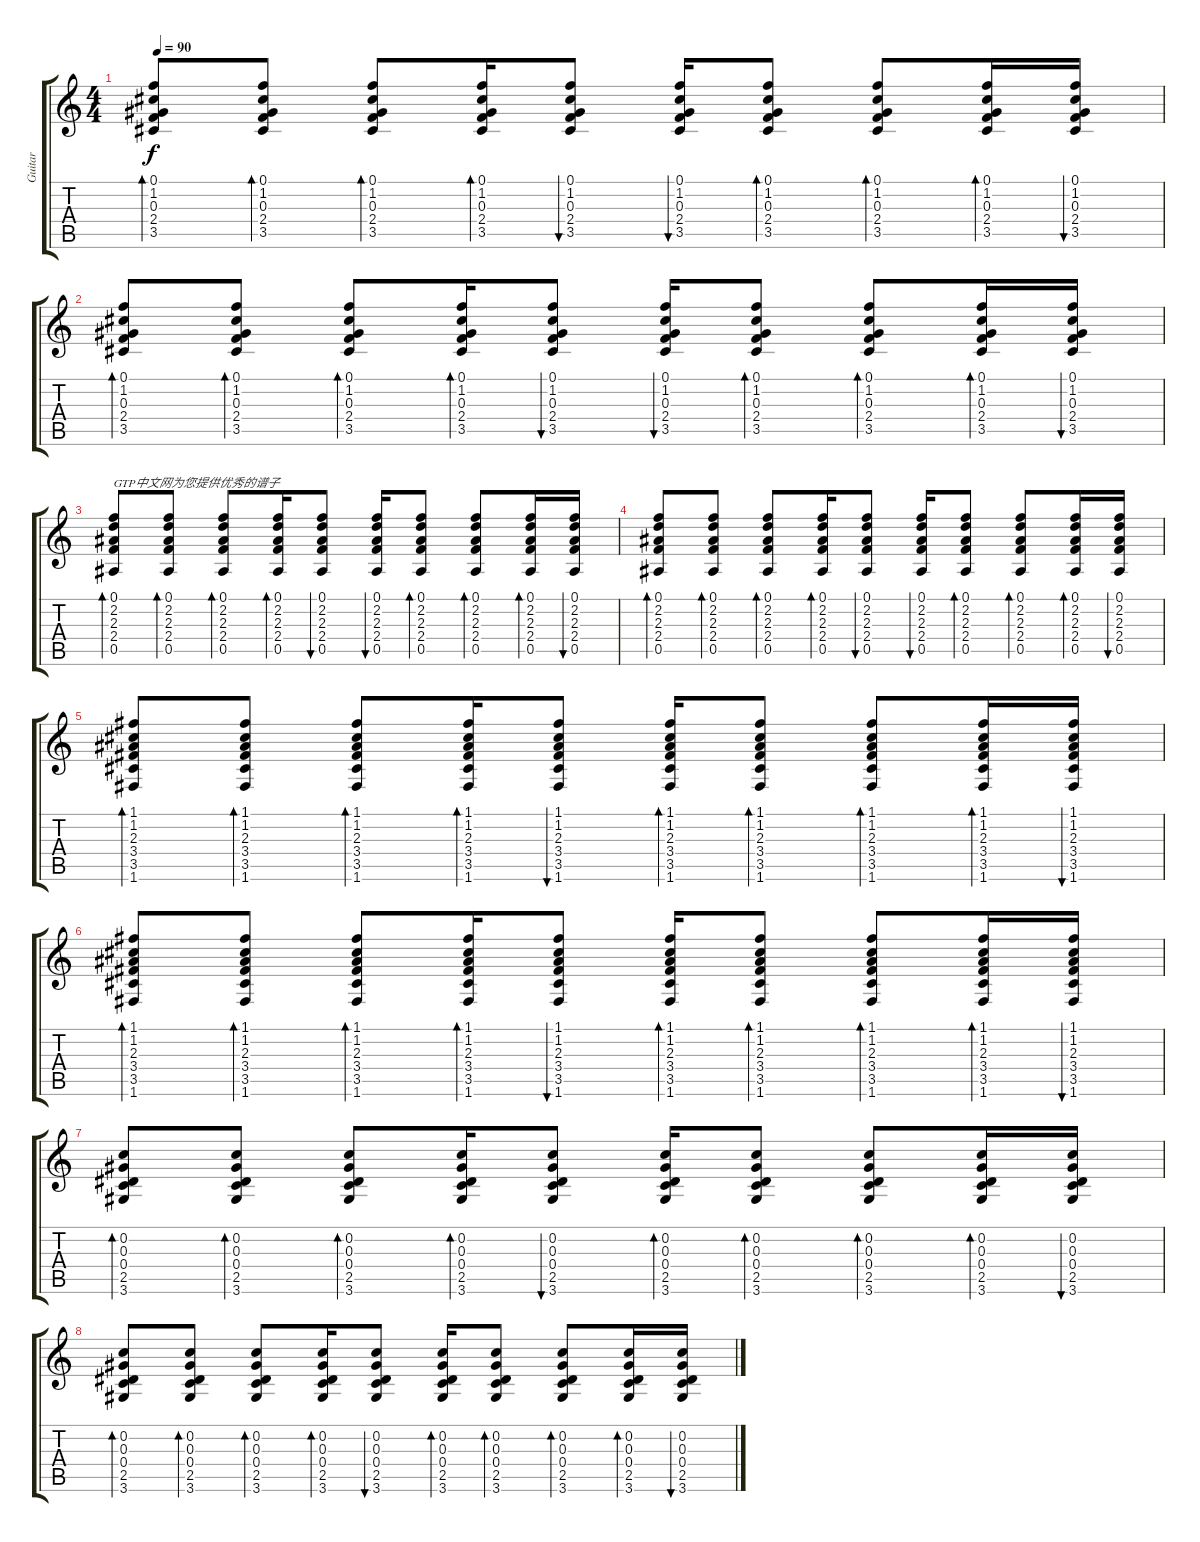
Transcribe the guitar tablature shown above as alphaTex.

\track ("Guitar" "Guitar") {instrument acousticguitarsteel}
\staff {score tabs}
\tuning (F4 C4 Ab3 Eb3 Bb2 F2) {hide}
\ts (4 4)
\tempo 90
\clef g2
\ks c
(0.1 1.2 0.3 2.4 3.5).8{bd 30 dy f} (0.1 1.2 0.3 2.4 3.5).8{bd 30} (0.1 1.2 0.3 2.4 3.5).8{bd 30} (0.1 1.2 0.3 2.4 3.5).16{bd 30} (0.1 1.2 0.3 2.4 3.5).8{bu 30} (0.1 1.2 0.3 2.4 3.5).16{bu 30} (0.1 1.2 0.3 2.4 3.5).8{bd 30} (0.1 1.2 0.3 2.4 3.5).8{bd 30} (0.1 1.2 0.3 2.4 3.5).16{bd 30} (0.1 1.2 0.3 2.4 3.5).16{bu 30} |
(0.1 1.2 0.3 2.4 3.5).8{bd 30} (0.1 1.2 0.3 2.4 3.5).8{bd 30} (0.1 1.2 0.3 2.4 3.5).8{bd 30} (0.1 1.2 0.3 2.4 3.5).16{bd 30} (0.1 1.2 0.3 2.4 3.5).8{bu 30} (0.1 1.2 0.3 2.4 3.5).16{bu 30} (0.1 1.2 0.3 2.4 3.5).8{bd 30} (0.1 1.2 0.3 2.4 3.5).8{bd 30} (0.1 1.2 0.3 2.4 3.5).16{bd 30} (0.1 1.2 0.3 2.4 3.5).16{bu 30} |
(0.1 2.2 2.3 2.4 0.5).8{bd 30 txt "GTP中文网为您提供优秀的谱子"} (0.1 2.2 2.3 2.4 0.5).8{bd 30} (0.1 2.2 2.3 2.4 0.5).8{bd 30} (0.1 2.2 2.3 2.4 0.5).16{bd 30} (0.1 2.2 2.3 2.4 0.5).8{bu 30} (0.1 2.2 2.3 2.4 0.5).16{bu 30} (0.1 2.2 2.3 2.4 0.5).8{bd 30} (0.1 2.2 2.3 2.4 0.5).8{bd 30} (0.1 2.2 2.3 2.4 0.5).16{bd 30} (0.1 2.2 2.3 2.4 0.5).16{bu 30} |
(0.1 2.2 2.3 2.4 0.5).8{bd 30} (0.1 2.2 2.3 2.4 0.5).8{bd 30} (0.1 2.2 2.3 2.4 0.5).8{bd 30} (0.1 2.2 2.3 2.4 0.5).16{bd 30} (0.1 2.2 2.3 2.4 0.5).8{bu 30} (0.1 2.2 2.3 2.4 0.5).16{bu 30} (0.1 2.2 2.3 2.4 0.5).8{bd 30} (0.1 2.2 2.3 2.4 0.5).8{bd 30} (0.1 2.2 2.3 2.4 0.5).16{bd 30} (0.1 2.2 2.3 2.4 0.5).16{bu 30} |
(1.1 1.2 2.3 3.4 3.5 1.6).8{bd 30} (1.1 1.2 2.3 3.4 3.5 1.6).8{bd 30} (1.1 1.2 2.3 3.4 3.5 1.6).8{bd 30} (1.1 1.2 2.3 3.4 3.5 1.6).16{bd 30} (1.1 1.2 2.3 3.4 3.5 1.6).8{bu 30} (1.1 1.2 2.3 3.4 3.5 1.6).16{bd 30} (1.1 1.2 2.3 3.4 3.5 1.6).8{bd 30} (1.1 1.2 2.3 3.4 3.5 1.6).8{bd 30} (1.1 1.2 2.3 3.4 3.5 1.6).16{bd 30} (1.1 1.2 2.3 3.4 3.5 1.6).16{bu 30} |
(1.1 1.2 2.3 3.4 3.5 1.6).8{bd 30} (1.1 1.2 2.3 3.4 3.5 1.6).8{bd 30} (1.1 1.2 2.3 3.4 3.5 1.6).8{bd 30} (1.1 1.2 2.3 3.4 3.5 1.6).16{bd 30} (1.1 1.2 2.3 3.4 3.5 1.6).8{bu 30} (1.1 1.2 2.3 3.4 3.5 1.6).16{bd 30} (1.1 1.2 2.3 3.4 3.5 1.6).8{bd 30} (1.1 1.2 2.3 3.4 3.5 1.6).8{bd 30} (1.1 1.2 2.3 3.4 3.5 1.6).16{bd 30} (1.1 1.2 2.3 3.4 3.5 1.6).16{bu 30} |
(0.2 0.3 0.4 2.5 3.6).8{bd 30} (0.2 0.3 0.4 2.5 3.6).8{bd 30} (0.2 0.3 0.4 2.5 3.6).8{bd 30} (0.2 0.3 0.4 2.5 3.6).16{bd 30} (0.2 0.3 0.4 2.5 3.6).8{bu 30} (0.2 0.3 0.4 2.5 3.6).16{bd 30} (0.2 0.3 0.4 2.5 3.6).8{bd 30} (0.2 0.3 0.4 2.5 3.6).8{bd 30} (0.2 0.3 0.4 2.5 3.6).16{bd 30} (0.2 0.3 0.4 2.5 3.6).16{bu 30} |
(0.2 0.3 0.4 2.5 3.6).8{bd 30} (0.2 0.3 0.4 2.5 3.6).8{bd 30} (0.2 0.3 0.4 2.5 3.6).8{bd 30} (0.2 0.3 0.4 2.5 3.6).16{bd 30} (0.2 0.3 0.4 2.5 3.6).8{bu 30} (0.2 0.3 0.4 2.5 3.6).16{bd 30} (0.2 0.3 0.4 2.5 3.6).8{bd 30} (0.2 0.3 0.4 2.5 3.6).8{bd 30} (0.2 0.3 0.4 2.5 3.6).16{bd 30} (0.2 0.3 0.4 2.5 3.6).16{bu 30}
